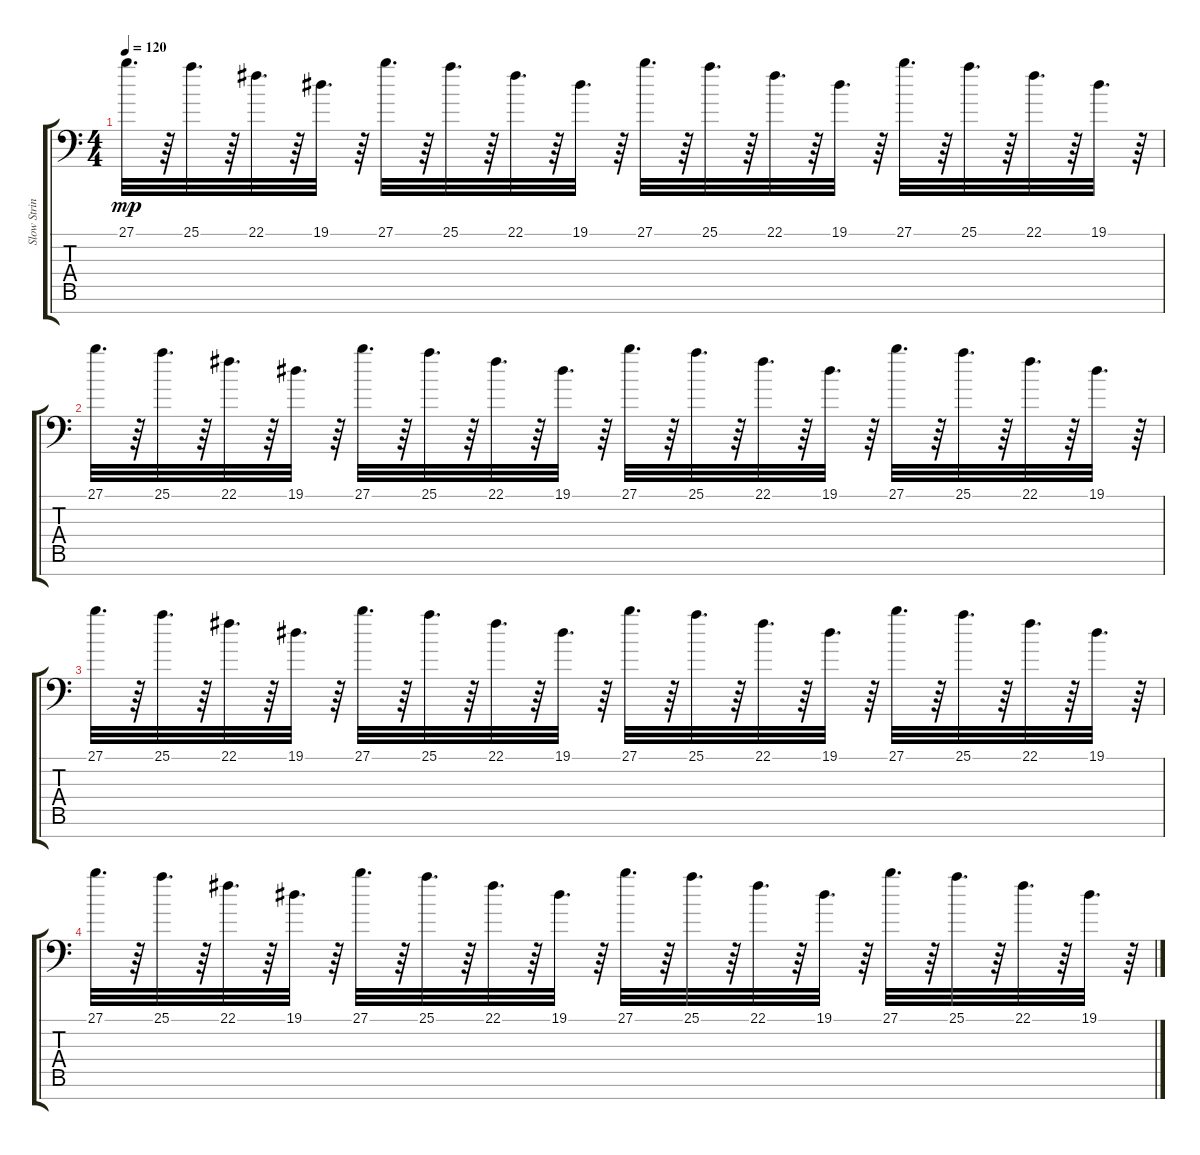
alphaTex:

\track ("Slow Strings" "Slow Strin") {instrument stringensemble2}
\staff {score tabs}
\tuning (Ab3 Eb3 Bb2 F2 C2 G1 D1) {hide}
\ts (4 4)
\tempo 120
\clef f4
\ks c
27.1.32{d dy mp} r.64 25.1.32{d} r.64 22.1.32{d} r.64 19.1.32{d} r.64 27.1.32{d} r.64 25.1.32{d} r.64 22.1.32{d} r.64 19.1.32{d} r.64 27.1.32{d} r.64 25.1.32{d} r.64 22.1.32{d} r.64 19.1.32{d} r.64 27.1.32{d} r.64 25.1.32{d} r.64 22.1.32{d} r.64 19.1.32{d} r.64 |
27.1.32{d} r.64 25.1.32{d} r.64 22.1.32{d} r.64 19.1.32{d} r.64 27.1.32{d} r.64 25.1.32{d} r.64 22.1.32{d} r.64 19.1.32{d} r.64 27.1.32{d} r.64 25.1.32{d} r.64 22.1.32{d} r.64 19.1.32{d} r.64 27.1.32{d} r.64 25.1.32{d} r.64 22.1.32{d} r.64 19.1.32{d} r.64 |
27.1.32{d} r.64 25.1.32{d} r.64 22.1.32{d} r.64 19.1.32{d} r.64 27.1.32{d} r.64 25.1.32{d} r.64 22.1.32{d} r.64 19.1.32{d} r.64 27.1.32{d} r.64 25.1.32{d} r.64 22.1.32{d} r.64 19.1.32{d} r.64 27.1.32{d} r.64 25.1.32{d} r.64 22.1.32{d} r.64 19.1.32{d} r.64 |
27.1.32{d} r.64 25.1.32{d} r.64 22.1.32{d} r.64 19.1.32{d} r.64 27.1.32{d} r.64 25.1.32{d} r.64 22.1.32{d} r.64 19.1.32{d} r.64 27.1.32{d} r.64 25.1.32{d} r.64 22.1.32{d} r.64 19.1.32{d} r.64 27.1.32{d} r.64 25.1.32{d} r.64 22.1.32{d} r.64 19.1.32{d} r.64
